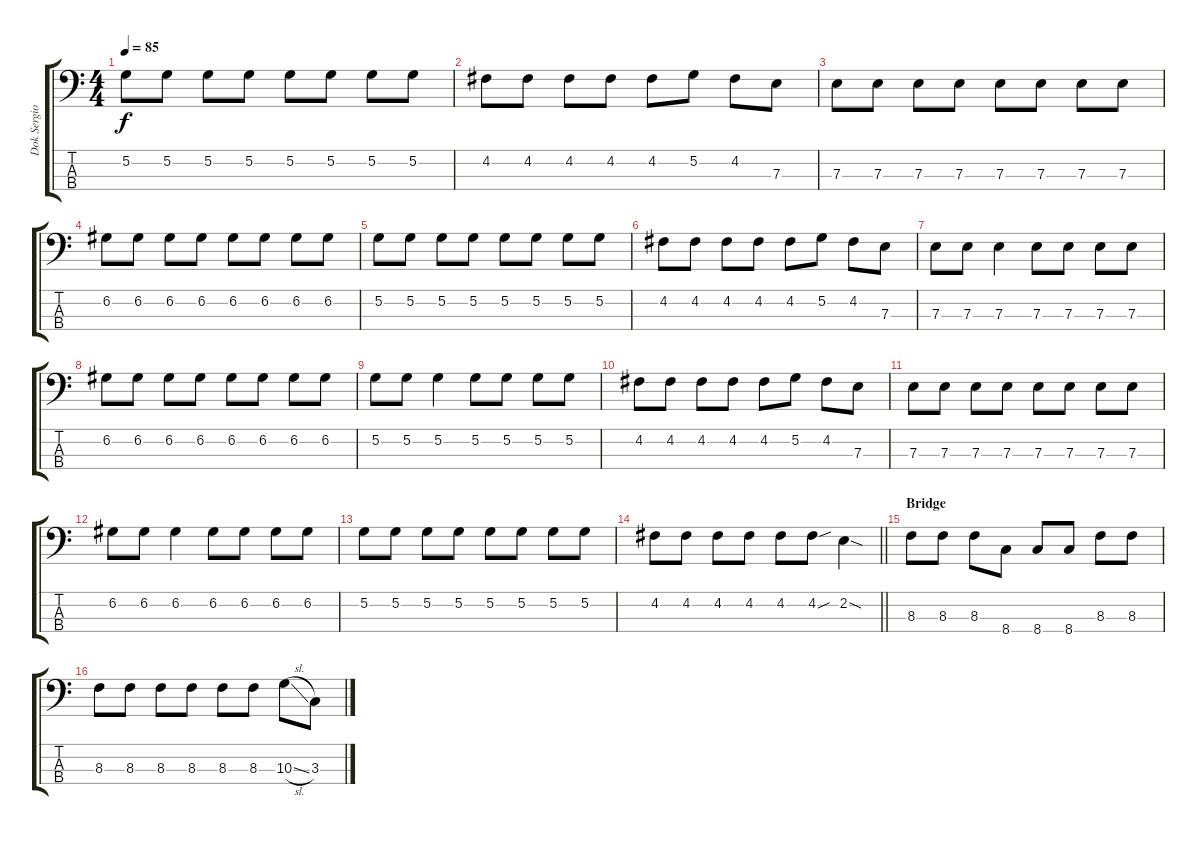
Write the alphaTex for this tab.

\track ("Dok Sergio" "Dok Sergio") {instrument electricbassfinger}
\staff {score tabs}
\tuning (G2 D2 A1 E1) {hide}
\ts (4 4)
\tempo 85
\clef f4
\ks c
5.2.8{dy f} 5.2.8 5.2.8 5.2.8 5.2.8 5.2.8 5.2.8 5.2.8 |
4.2.8 4.2.8 4.2.8 4.2.8 4.2.8 5.2.8 4.2.8 7.3.8 |
7.3.8 7.3.8 7.3.8 7.3.8 7.3.8 7.3.8 7.3.8 7.3.8 |
6.2.8 6.2.8 6.2.8 6.2.8 6.2.8 6.2.8 6.2.8 6.2.8 |
5.2.8 5.2.8 5.2.8 5.2.8 5.2.8 5.2.8 5.2.8 5.2.8 |
4.2.8 4.2.8 4.2.8 4.2.8 4.2.8 5.2.8 4.2.8 7.3.8 |
7.3.8 7.3.8 7.3.4 7.3.8 7.3.8 7.3.8 7.3.8 |
6.2.8 6.2.8 6.2.8 6.2.8 6.2.8 6.2.8 6.2.8 6.2.8 |
5.2.8 5.2.8 5.2.4 5.2.8 5.2.8 5.2.8 5.2.8 |
4.2.8 4.2.8 4.2.8 4.2.8 4.2.8 5.2.8 4.2.8 7.3.8 |
7.3.8 7.3.8 7.3.8 7.3.8 7.3.8 7.3.8 7.3.8 7.3.8 |
6.2.8 6.2.8 6.2.4 6.2.8 6.2.8 6.2.8 6.2.8 |
5.2.8 5.2.8 5.2.8 5.2.8 5.2.8 5.2.8 5.2.8 5.2.8 |
\barLineRight lightlight
4.2.8 4.2.8 4.2.8 4.2.8 4.2.8 4.2{sou}.8 2.2{sod}.4 |
\section ("" "Bridge")
8.3.8 8.3.8 8.3.8 8.4.8 8.4.8 8.4.8 8.3.8 8.3.8 |
8.3.8 8.3.8 8.3.8 8.3.8 8.3.8 8.3.8 10.3{sl}.8 3.3.8
